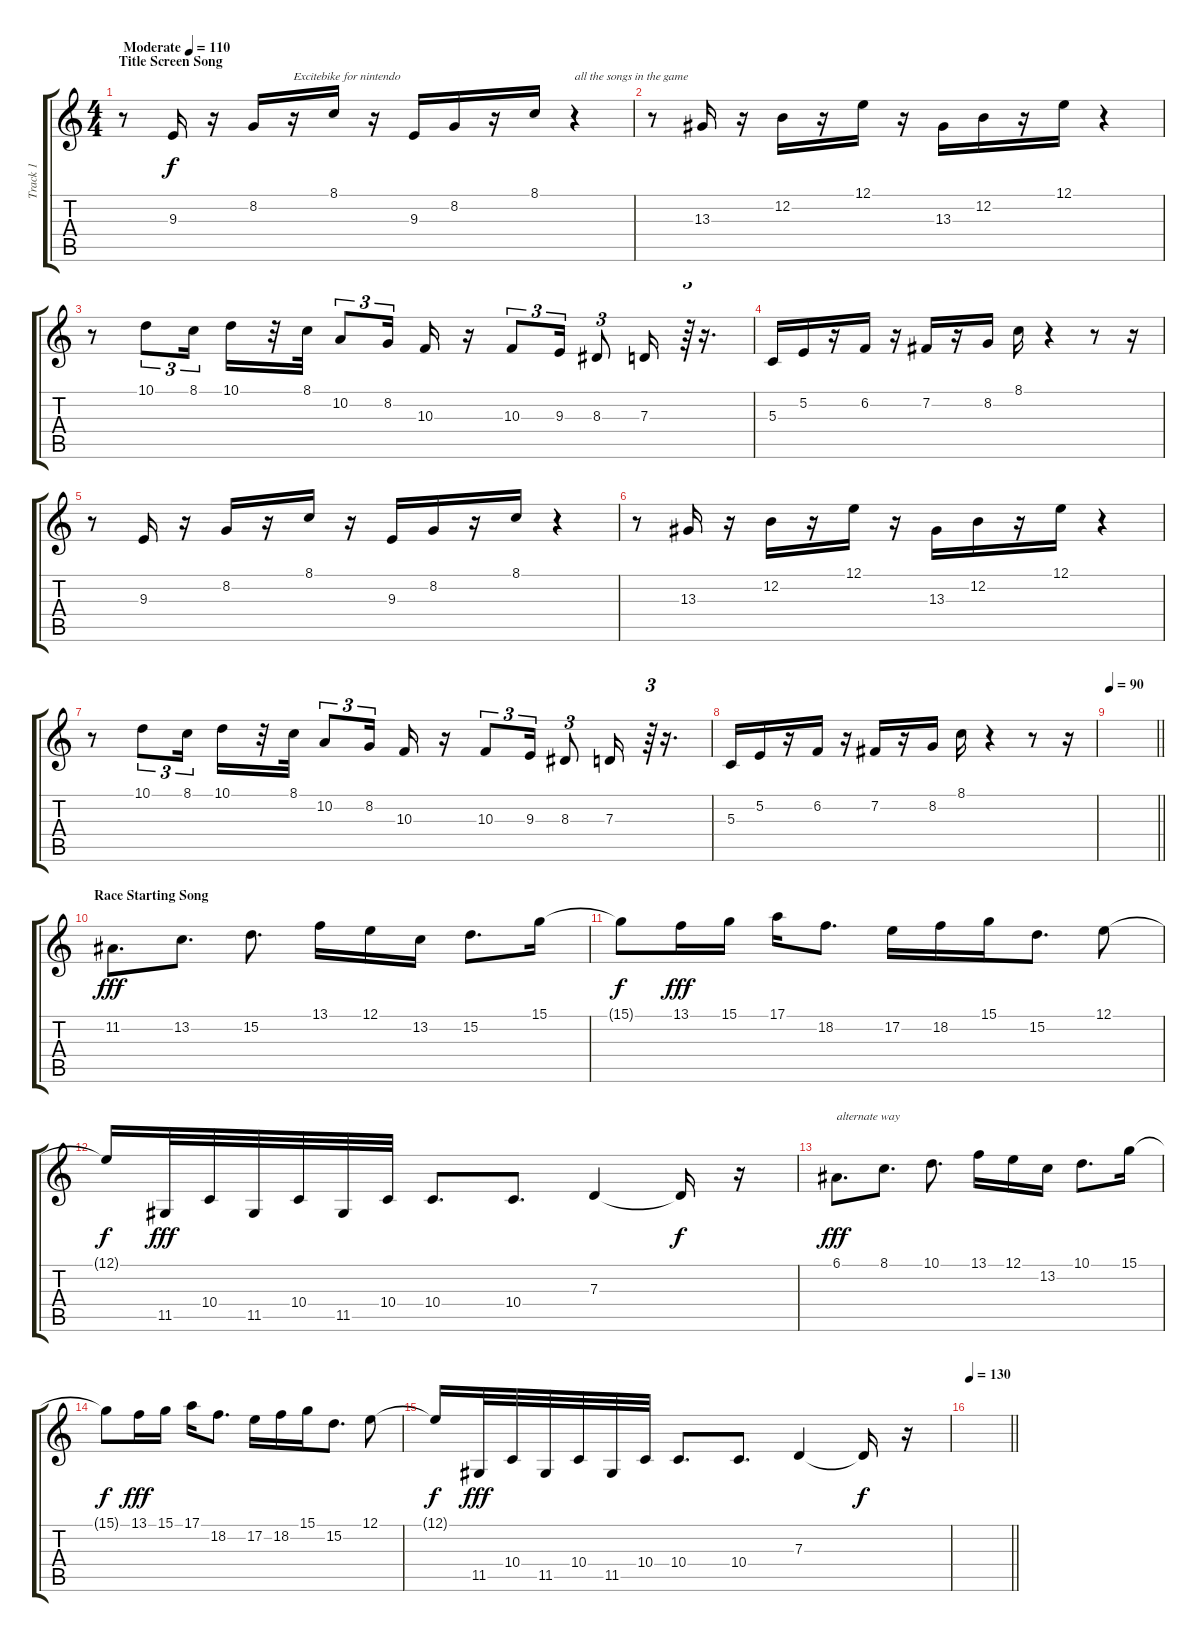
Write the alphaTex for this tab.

\track ("Track 1" "Track 1") {instrument clavinet}
\staff {score tabs}
\tuning (E4 B3 G3 D3 A2 E2) {hide}
\ts (4 4)
\section ("" "Title Screen Song")
\tempo (110 "Moderate")
\clef g2
\ks c
r.8{dy f instrument clavinet} 9.3.16 r.16 8.2.16 r.16{txt "Excitebike for nintendo"} 8.1.16 r.16 9.3.16 8.2.16 r.16 8.1.16 r.4{txt "all the songs in the game"} |
r.8 13.3.16 r.16 12.2.16 r.16 12.1.16 r.16 13.3.16 12.2.16 r.16 12.1.16 r.4 |
r.8 10.1.8{tu (3 2)} 8.1.16{tu (3 2)} 10.1.16 r.32 8.1.32 10.2.8{tu (3 2)} 8.2.16{tu (3 2)} 10.3.16 r.16 10.3.8{tu (3 2)} 9.3.16{tu (3 2)} 8.3.8{tu (3 2)} 7.3.16 r.64{tu (3 2)} r.16{d} |
5.3.16 5.2.16 r.16 6.2.16 r.16 7.2.16 r.16 8.2.16 8.1.16 r.4 r.8 r.16 |
r.8 9.3.16 r.16 8.2.16 r.16 8.1.16 r.16 9.3.16 8.2.16 r.16 8.1.16 r.4 |
r.8 13.3.16 r.16 12.2.16 r.16 12.1.16 r.16 13.3.16 12.2.16 r.16 12.1.16 r.4 |
r.8 10.1.8{tu (3 2)} 8.1.16{tu (3 2)} 10.1.16 r.32 8.1.32 10.2.8{tu (3 2)} 8.2.16{tu (3 2)} 10.3.16 r.16 10.3.8{tu (3 2)} 9.3.16{tu (3 2)} 8.3.8{tu (3 2)} 7.3.16 r.64{tu (3 2)} r.16{d} |
5.3.16 5.2.16 r.16 6.2.16 r.16 7.2.16 r.16 8.2.16 8.1.16 r.4 r.8 r.16 |
\tempo 90
\barLineRight lightlight
|
\section ("" "Race Starting Song")
11.2.8{d dy fff} 13.2.8{d} 15.2.8{d} 13.1.16 12.1.16 13.2.16 15.2.8{d} 15.1.16 |
15.1{t}.8{dy f} 13.1.16{dy fff} 15.1.16 17.1.16 18.2.8{d} 17.2.16 18.2.16 15.1.16 15.2.8{d} 12.1.8 |
12.1{t}.16{dy f} 11.5.32{dy fff} 10.4.32 11.5.32 10.4.32 11.5.32 10.4.32 10.4.8{d} 10.4.8{d} 7.3.4 7.3{t}.16{dy f} r.16 |
6.1.8{d txt "alternate way" dy fff} 8.1.8{d} 10.1.8{d} 13.1.16 12.1.16 13.2.16 10.1.8{d} 15.1.16 |
15.1{t}.8{dy f} 13.1.16{dy fff} 15.1.16 17.1.16 18.2.8{d} 17.2.16 18.2.16 15.1.16 15.2.8{d} 12.1.8 |
12.1{t}.16{dy f} 11.5.32{dy fff} 10.4.32 11.5.32 10.4.32 11.5.32 10.4.32 10.4.8{d} 10.4.8{d} 7.3.4 7.3{t}.16{dy f} r.16 |
\tempo 130
\barLineRight lightlight
